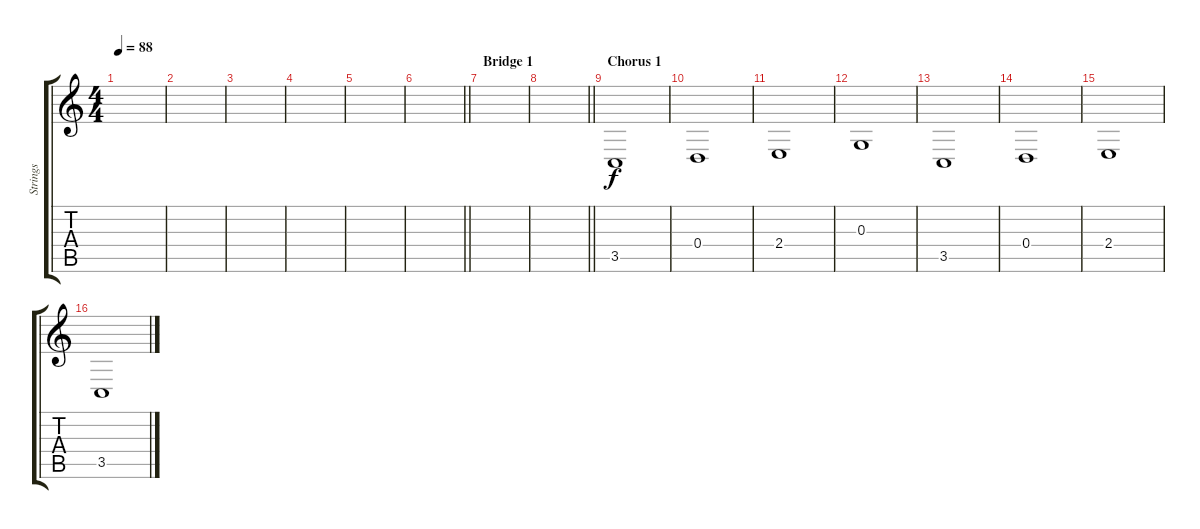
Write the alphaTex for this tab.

\track ("Strings" "Strings") {instrument stringensemble1}
\staff {score tabs}
\tuning (E4 B3 G3 D3 A2 E2) {hide}
\ts (4 4)
\tempo 88
\clef g2
\ks c
|
|
|
|
|
\barLineRight lightlight
|
\section ("" "Bridge 1")
|
\barLineRight lightlight
|
\section ("" "Chorus 1")
3.5.1 |
0.4.1 |
2.4.1 |
0.3.1 |
3.5.1 |
0.4.1 |
2.4.1 |
3.5.1
